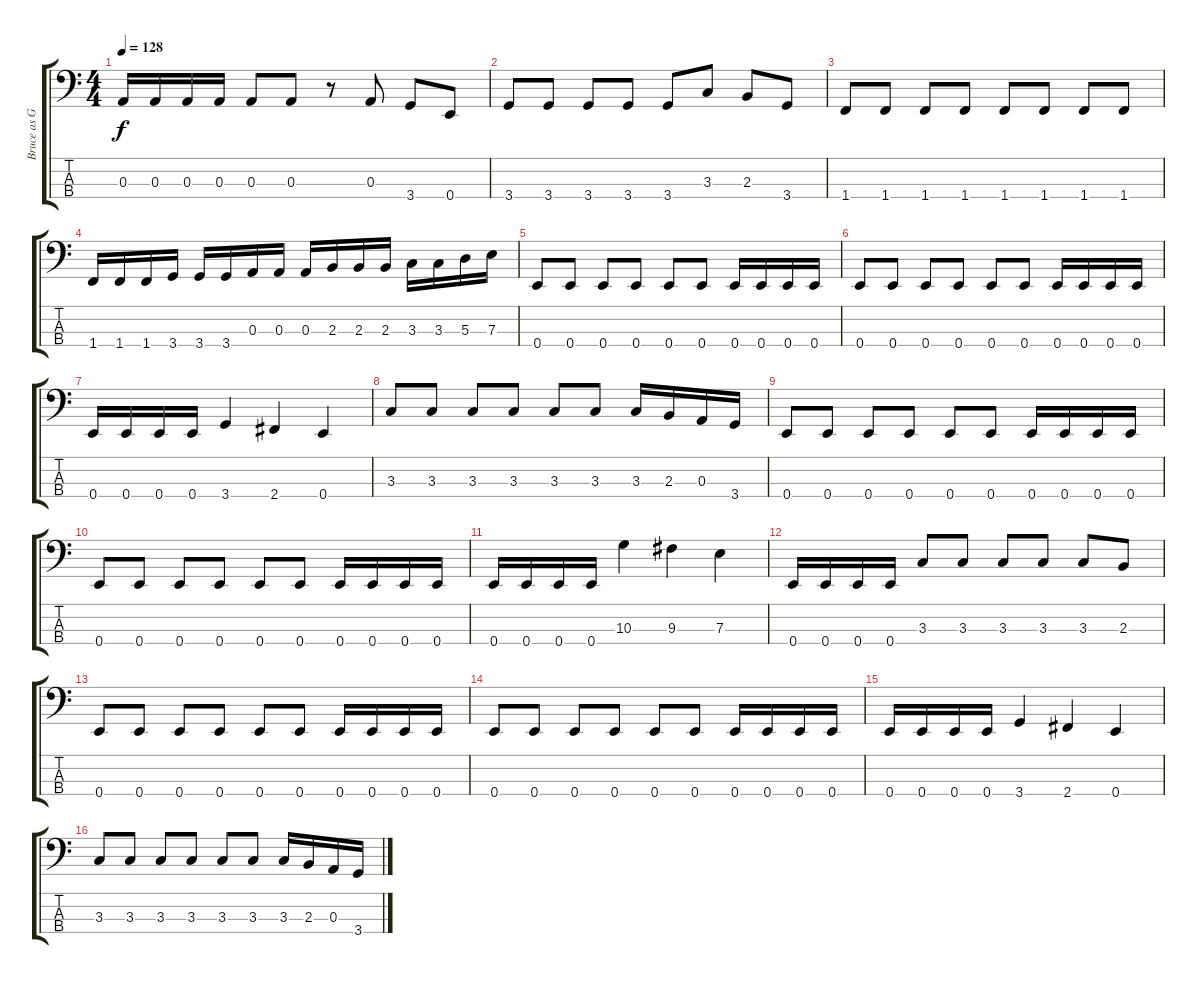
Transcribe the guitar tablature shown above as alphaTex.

\track ("Bruce as GENE" "Bruce as G") {instrument electricbassfinger}
\staff {score tabs}
\tuning (G2 D2 A1 E1) {hide}
\ts (4 4)
\tempo 128
\clef f4
\ks c
0.3.16{dy f} 0.3.16 0.3.16 0.3.16 0.3.8 0.3.8 r.8 0.3.8 3.4.8 0.4.8 |
3.4.8 3.4.8 3.4.8 3.4.8 3.4.8 3.3.8 2.3.8 3.4.8 |
1.4.8 1.4.8 1.4.8 1.4.8 1.4.8 1.4.8 1.4.8 1.4.8 |
1.4.16 1.4.16 1.4.16 3.4.16 3.4.16 3.4.16 0.3.16 0.3.16 0.3.16 2.3.16 2.3.16 2.3.16 3.3.16 3.3.16 5.3.16 7.3.16 |
0.4.8 0.4.8 0.4.8 0.4.8 0.4.8 0.4.8 0.4.16 0.4.16 0.4.16 0.4.16 |
0.4.8 0.4.8 0.4.8 0.4.8 0.4.8 0.4.8 0.4.16 0.4.16 0.4.16 0.4.16 |
0.4.16 0.4.16 0.4.16 0.4.16 3.4.4 2.4.4 0.4.4 |
3.3.8 3.3.8 3.3.8 3.3.8 3.3.8 3.3.8 3.3.16 2.3.16 0.3.16 3.4.16 |
0.4.8 0.4.8 0.4.8 0.4.8 0.4.8 0.4.8 0.4.16 0.4.16 0.4.16 0.4.16 |
0.4.8 0.4.8 0.4.8 0.4.8 0.4.8 0.4.8 0.4.16 0.4.16 0.4.16 0.4.16 |
0.4.16 0.4.16 0.4.16 0.4.16 10.3.4 9.3.4 7.3.4 |
0.4.16 0.4.16 0.4.16 0.4.16 3.3.8 3.3.8 3.3.8 3.3.8 3.3.8 2.3.8 |
0.4.8 0.4.8 0.4.8 0.4.8 0.4.8 0.4.8 0.4.16 0.4.16 0.4.16 0.4.16 |
0.4.8 0.4.8 0.4.8 0.4.8 0.4.8 0.4.8 0.4.16 0.4.16 0.4.16 0.4.16 |
0.4.16 0.4.16 0.4.16 0.4.16 3.4.4 2.4.4 0.4.4 |
3.3.8 3.3.8 3.3.8 3.3.8 3.3.8 3.3.8 3.3.16 2.3.16 0.3.16 3.4.16
